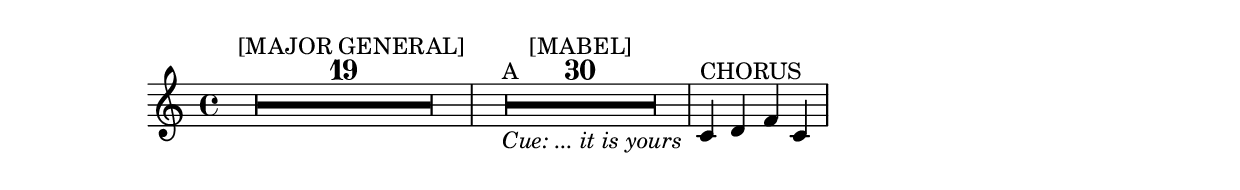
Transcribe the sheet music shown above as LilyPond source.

%% Do not edit this file; it is auto-generated from LSR http://lsr.dsi.unimi.it
%% This file is in the public domain.
\version "2.13.1"

\header {
  lsrtags = "rhythms, text"

%% Translation of GIT committish: b2d4318d6c53df8469dfa4da09b27c15a374d0ca
texidoces = "
Los elementos de marcado aplicados a un silencio multicompás se
centran encima o debajo de éste.  Los elementos de marcado extensos
que se adjuntan a silencios multicompás no producen la expansión del
compás.  Para expandir un silencio multicompás de forma que quepa todo
el marcado, utilice un silencio de separación con un marcado aplicado
antes del silencio multicompás.

Observe que el silencio separador produce la inserción de un compás.
El texto aplicado a un siencio sparador de esta forma se alinea por la
izquierda a la posición en que la nota estaría situada dentro del
compás, pero si la longitud del compás está determinada por la
longitud del texto, éste aparecerá centrado.

"

doctitlees = "Marcado de silencios multicompás"

%% Translation of GIT committish: d96023d8792c8af202c7cb8508010c0d3648899d
  texidocde = "Textbeschriftungen, die an Mehrtaktpausen gehängt wird,
wird über oder unter der Pause zentriert.  Lange Beschriftungen
lassen den Takt nicht breiter werden.  Um eine Mehrtaktpause einer
Beschriftung anzupassen, muss eine unsichtbare Pause mit der
Beschriftung direkt vor der Mehrtkatpause eingesetzt werden.

Man sollte beachten, dass unsichtbare Pausen automatische Taktstriche
nach sich ziehen.  Text, der an eine unsichtbare Pause gehänt wird,
ist links ausgerichtet an der Position, wo die Pause erscheinen
würde.  Wenn aber die Länge des Taktes durch die Länge des Textes
bestimmt wird, sieht es so aus, als ob der Text zentriert gesetzt
ist."

  doctitlede = "Textbeschriftung und Mehrtaktpausen"


%% Translation of GIT committish: e71f19ad847d3e94ac89750f34de8b6bb28611df
  texidocfr = "
Lorsque du texte est attaché à un silence multi-mesures, il sera centré
dans la mesure, au-dessus ou en dessous de la portée.  Afin d'étirer la
mesure dans le cas ou ce texte est relativement long, il suffit
d'insérer un silence invisible auquel on attache le texte en question,
avant le silence multi-mesures.

Rappelez-vous qu'un silence invisible génère une barre de mesure.  Le
texte attaché à ce silence invisible sera alors aligné sur la gauche de
là où serait positionnée la note.  Cependant, si la taille de la mesure
est déterminée par la longueur du texte, il apparaîtra comme centré.

"
  doctitlefr = "Ajout de texte à un silence multi-mesures"

  texidoc = "
Markups attached to a multi-measure rest will be centered above or
below it.  Long markups attached to multi-measure rests do not cause
the measure to expand.  To expand a multi-measure rest to fit the
markup, use a spacer rest with an attached markup before the
multi-measure rest.

<p>Note that the spacer rest causes a bar line to be inserted.  Text
attached to a spacer rest in this way is left-aligned to the position
where the note would be placed in the measure, but if the measure
length is determined by the length of the text, the text will appear to
be centered.

"
  doctitle = "Multi-measure rest markup"
} % begin verbatim

\relative c' {
  \compressFullBarRests
  \textLengthOn
  s1*0^\markup { [MAJOR GENERAL] }
  R1*19
  s1*0_\markup { \italic { Cue: ... it is yours } }
  s1*0^\markup { A }
  R1*30^\markup { [MABEL] }
  \textLengthOff
  c4^\markup { CHORUS } d f c
}
